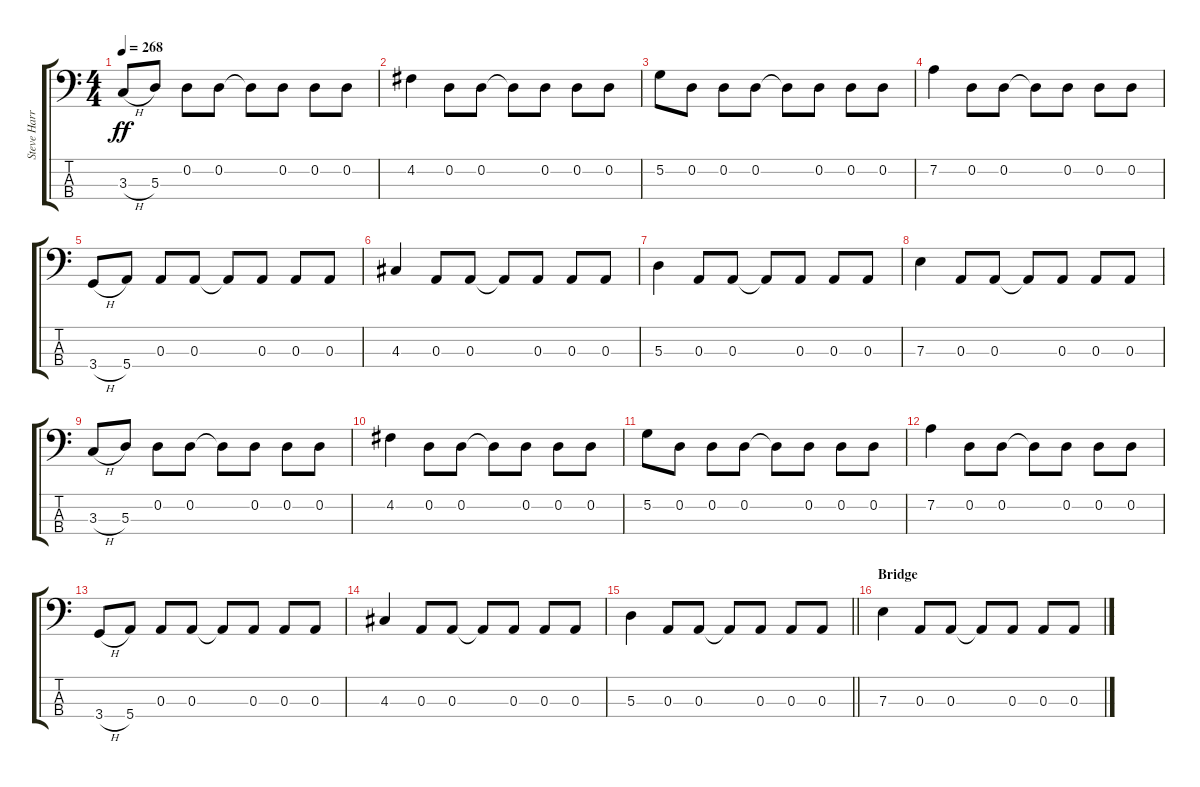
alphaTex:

\track ("Steve Harris" "Steve Harr") {instrument electricbassfinger}
\staff {score tabs}
\tuning (G2 D2 A1 E1) {hide}
\ts (4 4)
\tempo 268
\clef f4
\ks c
3.3{h}.8{dy ff} 5.3.8 0.2.8 0.2.8 0.2{t}.8 0.2.8 0.2.8 0.2.8 |
4.2.4 0.2.8 0.2.8 0.2{t}.8 0.2.8 0.2.8 0.2.8 |
5.2.8 0.2.8 0.2.8 0.2.8 0.2{t}.8 0.2.8 0.2.8 0.2.8 |
7.2.4 0.2.8 0.2.8 0.2{t}.8 0.2.8 0.2.8 0.2.8 |
3.4{h}.8 5.4.8 0.3.8 0.3.8 0.3{t}.8 0.3.8 0.3.8 0.3.8 |
4.3.4 0.3.8 0.3.8 0.3{t}.8 0.3.8 0.3.8 0.3.8 |
5.3.4 0.3.8 0.3.8 0.3{t}.8 0.3.8 0.3.8 0.3.8 |
7.3.4 0.3.8 0.3.8 0.3{t}.8 0.3.8 0.3.8 0.3.8 |
3.3{h}.8 5.3.8 0.2.8 0.2.8 0.2{t}.8 0.2.8 0.2.8 0.2.8 |
4.2.4 0.2.8 0.2.8 0.2{t}.8 0.2.8 0.2.8 0.2.8 |
5.2.8 0.2.8 0.2.8 0.2.8 0.2{t}.8 0.2.8 0.2.8 0.2.8 |
7.2.4 0.2.8 0.2.8 0.2{t}.8 0.2.8 0.2.8 0.2.8 |
3.4{h}.8 5.4.8 0.3.8 0.3.8 0.3{t}.8 0.3.8 0.3.8 0.3.8 |
4.3.4 0.3.8 0.3.8 0.3{t}.8 0.3.8 0.3.8 0.3.8 |
\barLineRight lightlight
5.3.4 0.3.8 0.3.8 0.3{t}.8 0.3.8 0.3.8 0.3.8 |
\section ("" "Bridge")
7.3.4 0.3.8 0.3.8 0.3{t}.8 0.3.8 0.3.8 0.3.8
